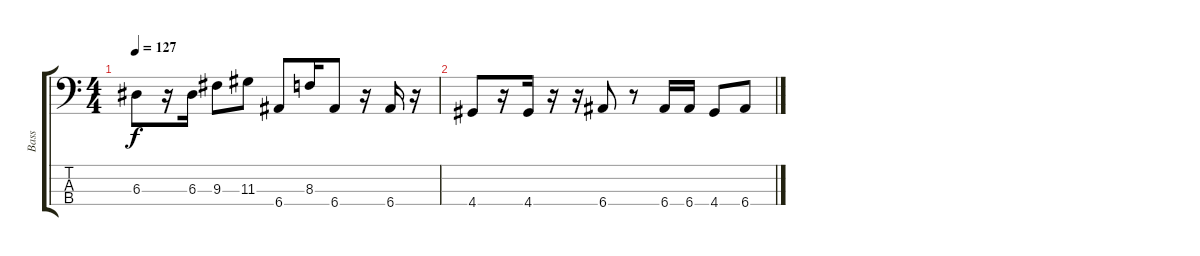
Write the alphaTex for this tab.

\track ("Bass" "Bass") {instrument electricbassfinger}
\staff {score tabs}
\tuning (G2 D2 A1 E1) {hide}
\ts (4 4)
\tempo 127
\clef f4
\ks c
6.3.8{dy f} r.16 6.3.16 9.3.8 11.3.8 6.4.8 8.3.16 6.4.8 r.16 6.4.16 r.16 |
4.4.8 r.16 4.4.16 r.16 r.16 6.4.8 r.8 6.4.16 6.4.16 4.4.8 6.4.8
